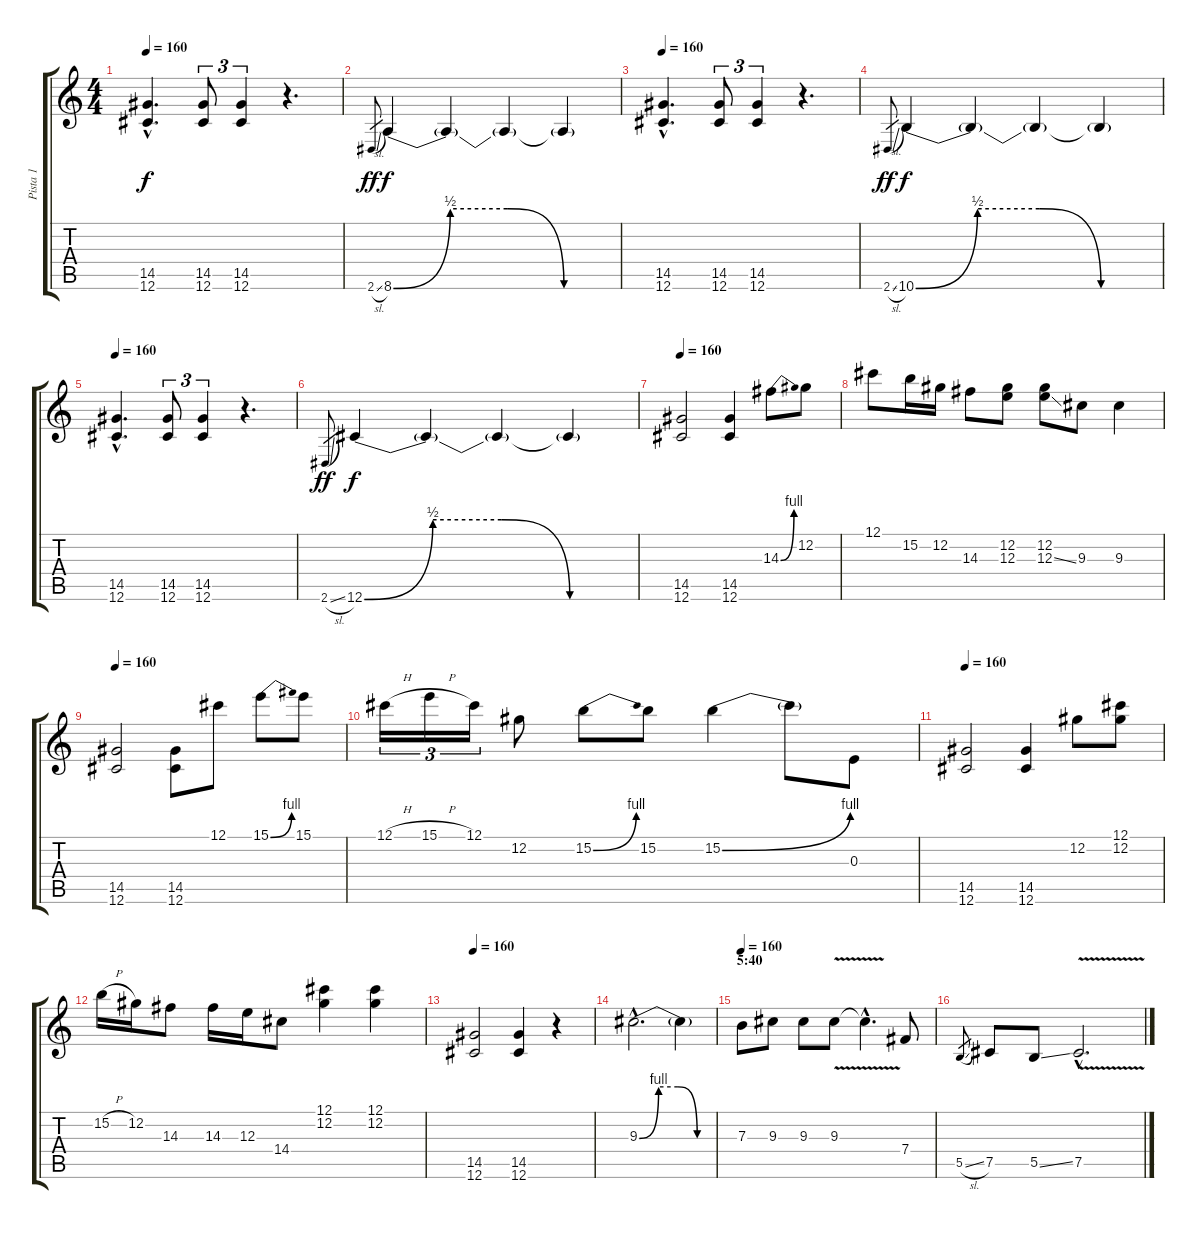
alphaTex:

\track ("Pista 1" "Pista 1") {instrument overdrivenguitar}
\staff {score tabs}
\tuning (Db4 Ab3 E3 B2 Gb2 Db2) {hide}
\ts (4 4)
\tempo 160
\clef g2
\ks c
(14.5{hac} 12.6{hac}).4{d dy f} (14.5 12.6).8{tu (3 2)} (14.5 12.6).4{tu (3 2)} r.4{d} |
2.6{sl}.8{gr dy ff} 8.6{be (custom 0 0 15 2 30 2 45 0 60 0)}.4{dy f} 8.6{t}.4 8.6{t}.4 8.6{t}.4 |
\tempo 160
(14.5{hac} 12.6{hac}).4{d} (14.5 12.6).8{tu (3 2)} (14.5 12.6).4{tu (3 2)} r.4{d} |
2.6{sl}.8{gr dy ff} 10.6{be (custom 0 0 15 2 30 2 45 0 60 0)}.4{dy f} 10.6{t}.4 10.6{t}.4 10.6{t}.4 |
\tempo 160
(14.5{hac} 12.6{hac}).4{d} (14.5 12.6).8{tu (3 2)} (14.5 12.6).4{tu (3 2)} r.4{d} |
2.6{sl}.8{gr dy ff} 12.6{be (custom 0 0 15 2 30 2 45 0 60 0)}.4{dy f} 12.6{t}.4 12.6{t}.4 12.6{t}.4 |
\tempo 160
(14.5 12.6).2 (14.5 12.6).4 14.3{be (bend 0 0 60 4)}.8{balance 16} 12.2.8 |
12.1.8 15.2.16 12.2.16 14.3.8 (12.2 12.3).8 (12.2 12.3{ss}).8 9.3.8 9.3.4 |
\tempo 160
(14.5 12.6).2{balance 3} (14.5 12.6).8 12.1.8{balance 0} 15.1{be (bend 0 0 60 4)}.8 15.1.8 |
12.1{h}.16{tu (3 2)} 15.1{h}.16{tu (3 2)} 12.1.16{tu (3 2)} 12.2.8 15.2{be (bend 0 0 60 4)}.8 15.2.8 15.2{be (bend 0 0 60 4)}.4 15.2{t}.8 0.3.8 |
\tempo 160
(14.5 12.6).2{balance 3} (14.5 12.6).4 12.2.8{balance 16} (12.1 12.2).8 |
15.2{h}.16 12.2.16 14.3.8 14.3.16 12.3.16 14.4.8 (12.1 12.2).4 (12.1 12.2).4 |
\tempo 160
(14.5 12.6).2{balance 3} (14.5 12.6).4 r.4 |
9.3{be (custom 0 0 15 4 30 4 45 0 60 0) hac}.2{d balance 3} 9.3{t}.4 |
\section ("" "5:40")
\tempo 160
7.3.8{volume 16 balance 3} 9.3.8 9.3.8 9.3{v}.8 9.3{hac t}.4{d} 7.4.8 |
5.5{sl}.8{gr} 7.5.8 5.5{ss}.8 7.5{v hac}.2{d}
